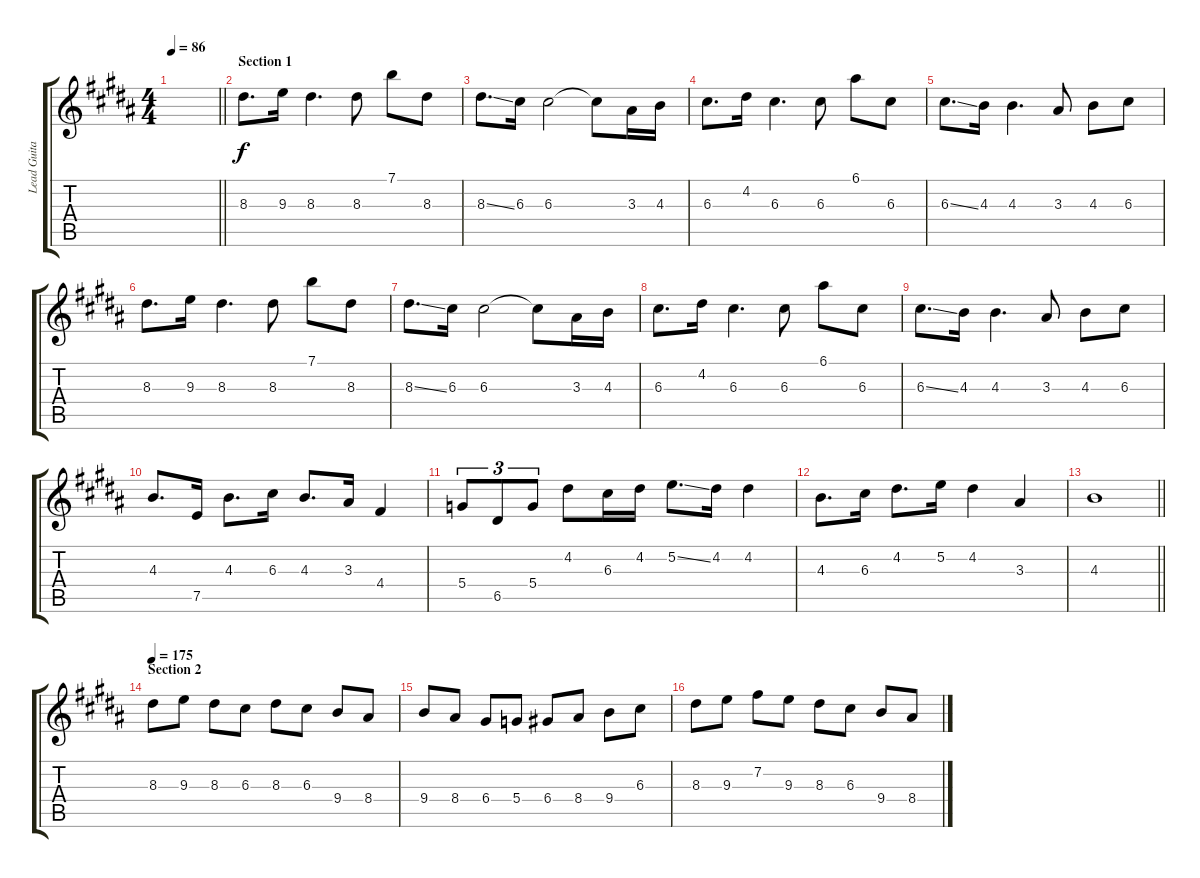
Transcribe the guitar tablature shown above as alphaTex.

\track ("Lead Guitar" "Lead Guita") {instrument distortionguitar}
\staff {score tabs}
\tuning (E4 B3 G3 D3 A2 E2) {hide}
\ts (4 4)
\tempo 86
\clef g2
\barLineRight lightlight
\ks b
|
\section ("" "Section 1")
8.3.8{d} 9.3.16 8.3.4{d} 8.3.8 7.1.8 8.3.8 |
8.3{ss}.8{d} 6.3.16 6.3.2 6.3{t}.8 3.3.16 4.3.16 |
6.3.8{d} 4.2.16 6.3.4{d} 6.3.8 6.1.8 6.3.8 |
6.3{ss}.8{d} 4.3.16 4.3.4{d} 3.3.8 4.3.8 6.3.8 |
8.3.8{d} 9.3.16 8.3.4{d} 8.3.8 7.1.8 8.3.8 |
8.3{ss}.8{d} 6.3.16 6.3.2 6.3{t}.8 3.3.16 4.3.16 |
6.3.8{d} 4.2.16 6.3.4{d} 6.3.8 6.1.8 6.3.8 |
6.3{ss}.8{d} 4.3.16 4.3.4{d} 3.3.8 4.3.8 6.3.8 |
4.3.8{d} 7.5.16 4.3.8{d} 6.3.16 4.3.8{d} 3.3.16 4.4.4 |
5.4.8{tu (3 2)} 6.5.8{tu (3 2)} 5.4.8{tu (3 2)} 4.2.8 6.3.16 4.2.16 5.2{ss}.8{d} 4.2.16 4.2.4 |
4.3.8{d} 6.3.16 4.2.8{d} 5.2.16 4.2.4 3.3.4 |
\barLineRight lightlight
4.3.1 |
\section ("" "Section 2")
\tempo 175
8.3.8 9.3.8 8.3.8 6.3.8 8.3.8 6.3.8 9.4.8 8.4.8 |
9.4.8 8.4.8 6.4.8 5.4.8 6.4.8 8.4.8 9.4.8 6.3.8 |
8.3.8 9.3.8 7.2.8 9.3.8 8.3.8 6.3.8 9.4.8 8.4.8
